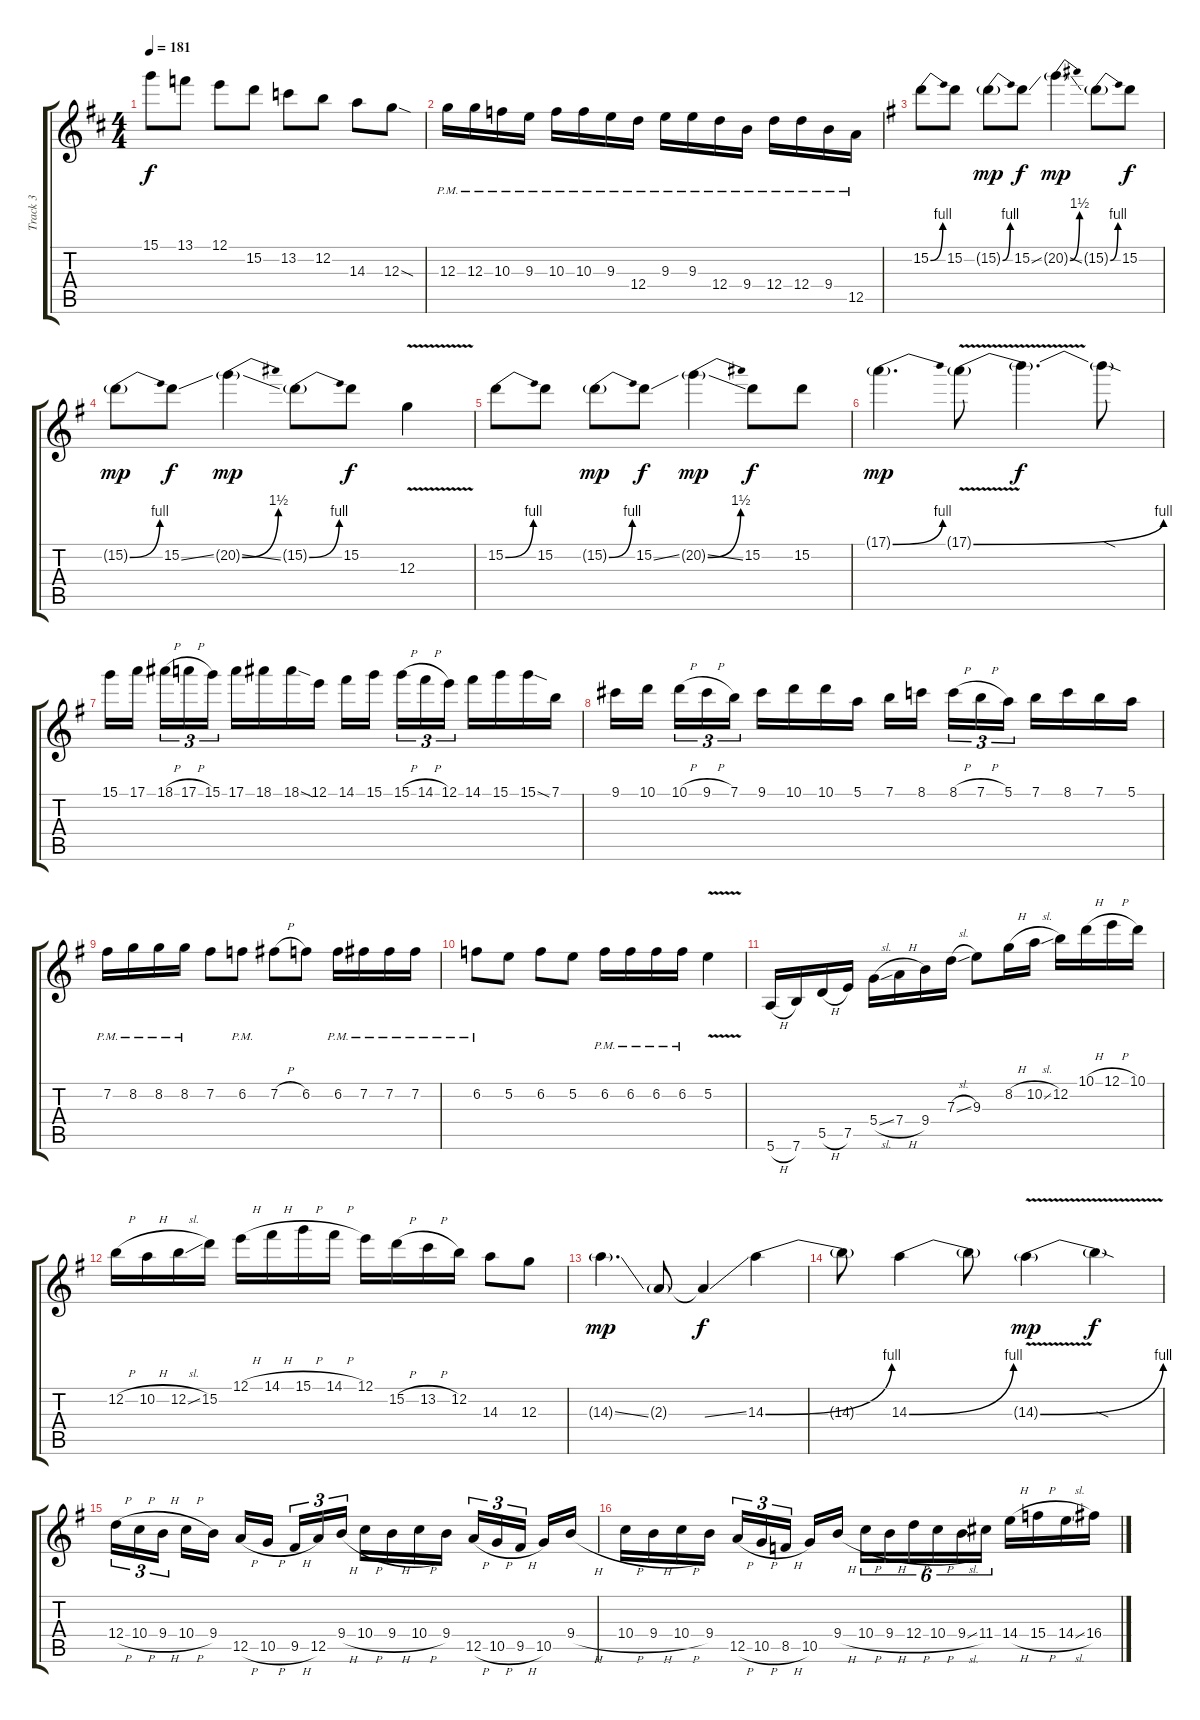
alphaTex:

\track ("Track 3" "Track 3") {instrument distortionguitar}
\staff {score tabs}
\tuning (E4 B3 G3 D3 A2 E2) {hide}
\ts (4 4)
\tempo 181
\clef g2
\ks d
15.1.8{dy f} 13.1.8 12.1.8 15.2.8 13.2.8 12.2.8 14.3.8 12.3{sod}.8 |
12.3{pm}.16 12.3{pm}.16 10.3{pm}.16 9.3{pm}.16 10.3{pm}.16 10.3{pm}.16 9.3{pm}.16 12.4{pm}.16 9.3{pm}.16 9.3{pm}.16 12.4{pm}.16 9.4{pm}.16 12.4{pm}.16 12.4{pm}.16 9.4{pm}.16 12.5{pm}.16 |
\ks g
15.2{be (bend 0 0 60 4)}.8 15.2.8 15.2{be (bend 0 0 60 4) g}.8{dy mp} 15.2{ss}.8{dy f} 20.2{be (bend 0 0 60 6) ss g}.4{dy mp} 15.2{be (bend 0 0 60 4) g}.8 15.2.8{dy f} |
15.2{be (bend 0 0 60 4) g}.8{dy mp} 15.2{ss}.8{dy f} 20.2{be (bend 0 0 60 6) ss g}.4{dy mp} 15.2{be (bend 0 0 60 4) g}.8 15.2.8{dy f} 12.3{v}.4 |
15.2{be (bend 0 0 60 4)}.8 15.2.8 15.2{be (bend 0 0 60 4) g}.8{dy mp} 15.2{ss}.8{dy f} 20.2{be (bend 0 0 60 6) ss g}.4{dy mp} 15.2.8{dy f} 15.2.8 |
17.1{be (bend 0 0 60 4) g}.4{d dy mp} 17.1{be (bend 0 0 60 4) v g}.8 17.1{t}.4{d dy f} 17.1{sod t}.8 |
15.1.16 17.1.16{beam splitsecondary} 18.1{h}.16{tu (3 2)} 17.1{h}.16{tu (3 2)} 15.1.16{tu (3 2)} 17.1.16 18.1.16 18.1{sod}.16 12.1.16 14.1.16 15.1.16{beam splitsecondary} 15.1{h}.16{tu (3 2)} 14.1{h}.16{tu (3 2)} 12.1.16{tu (3 2)} 14.1.16 15.1.16 15.1{sod}.16 7.1.16 |
9.1.16 10.1.16{beam splitsecondary} 10.1{h}.16{tu (3 2)} 9.1{h}.16{tu (3 2)} 7.1.16{tu (3 2)} 9.1.16 10.1.16 10.1.16 5.1.16 7.1.16 8.1.16{beam splitsecondary} 8.1{h}.16{tu (3 2)} 7.1{h}.16{tu (3 2)} 5.1.16{tu (3 2)} 7.1.16 8.1.16 7.1.16 5.1.16 |
7.2{pm}.16 8.2{pm}.16 8.2{pm}.16 8.2{pm}.16 7.2.8 6.2{pm}.8 7.2{h}.8 6.2.8 6.2{pm}.16 7.2{pm}.16 7.2{pm}.16 7.2{pm}.16 |
6.2{pm}.8 5.2.8 6.2.8 5.2.8 6.2{pm}.16 6.2{pm}.16 6.2{pm}.16 6.2{pm}.16 5.2{v}.4 |
5.6{h}.16 7.6.16 5.5{h}.16 7.5.16 5.4{sl}.16 7.4{h}.16 9.4.16 7.3{sl}.16 9.3.8 8.2{h}.16 10.2{sl}.16 12.2.16 10.1{h}.16 12.1{h}.16 10.1.16 |
12.2{h}.16 10.2{h}.16 12.2{sl}.16 15.2.16 12.1{h}.16 14.1{h}.16 15.1{h}.16 14.1{h}.16 12.1.16 15.2{h}.16 13.2{h}.16 12.2.16 14.3.8 12.3.8 |
14.3{ss g}.4{d dy mp} 2.3{g}.8 2.3{ss t}.4{dy f} 14.3{be (bend 0 0 60 4)}.4 |
14.3{t}.8 14.3{be (bend 0 0 60 4)}.4 14.3{t}.8 14.3{be (bend 0 0 60 4) v g}.4{dy mp} 14.3{sod t}.4{dy f} |
12.4{h}.16{tu (3 2)} 10.4{h}.16{tu (3 2)} 9.4{h}.16{tu (3 2) beam splitsecondary} 10.4{h}.16 9.4.16 12.5{h}.16 10.5{h}.16{beam splitsecondary} 9.5{h}.16{tu (3 2)} 12.5.16{tu (3 2)} 9.4{h}.16{tu (3 2)} 10.4{h}.16 9.4{h}.16 10.4{h}.16 9.4.16 12.5{h}.16{tu (3 2)} 10.5{h}.16{tu (3 2)} 9.5{h}.16{tu (3 2) beam splitsecondary} 10.5.16 9.4{h}.16 |
10.4{h}.16 9.4{h}.16 10.4{h}.16 9.4.16 12.5{h}.16{tu (3 2)} 10.5{h}.16{tu (3 2)} 8.5{h}.16{tu (3 2) beam splitsecondary} 10.5.16 9.4{h}.16 10.4{h}.16{tu (6 4)} 9.4{h}.16{tu (6 4)} 12.4{h}.16{tu (6 4)} 10.4{h}.16{tu (6 4)} 9.4{sl}.16{tu (6 4)} 11.4.16{tu (6 4)} 14.4{h}.16 15.4{h}.16 14.4{sl}.16 16.4.16
